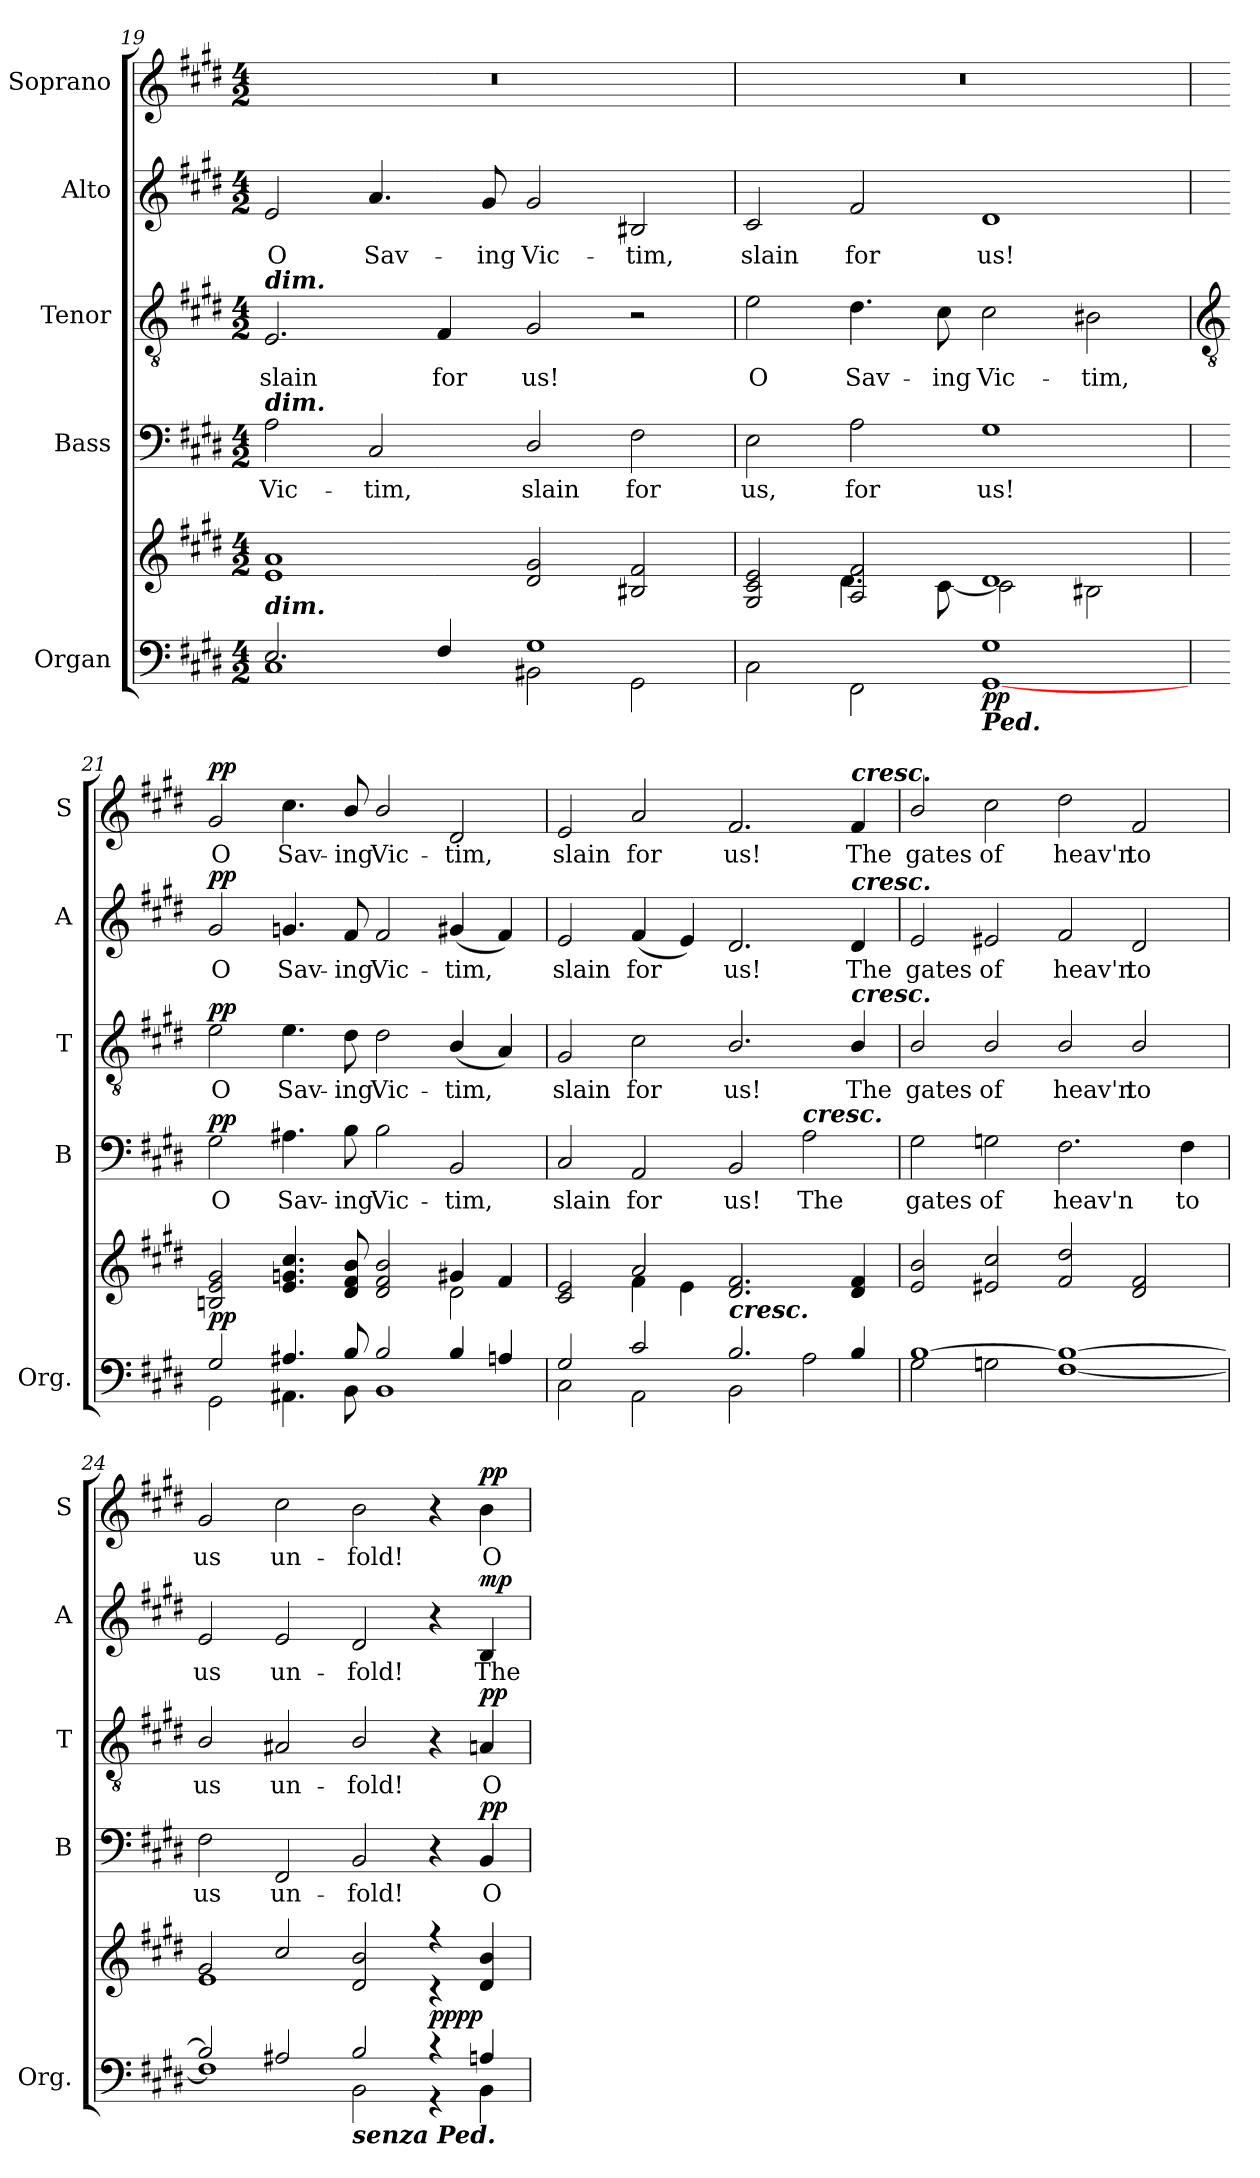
**kern	**kern	**dynam	**kern	**text	**dynam	**kern	**text	**dynam	**kern	**text	**dynam	**kern	**text	**dynam
*part5	*part5	*part5	*part4	*part4	*part4	*part3	*part3	*part3	*part2	*part2	*part2	*part1	*part1	*part1
*staff6	*staff5	*staff5/6	*staff4	*staff4	*staff4	*staff3	*staff3	*staff3	*staff2	*staff2	*staff2	*staff1	*staff1	*staff1
*I"Organ	*	*	*I"Bass	*	*	*I"Tenor	*	*	*I"Alto	*	*	*I"Soprano	*	*
*I'Org.	*	*	*I'B	*	*	*I'T	*	*	*I'A	*	*	*I'S	*	*
*clefF4	*clefG2	*	*clefF4	*	*	*clefGv2	*	*	*clefG2	*	*	*clefG2	*	*
*k[f#c#g#d#]	*k[f#c#g#d#]	*	*k[f#c#g#d#]	*	*	*k[f#c#g#d#]	*	*	*k[f#c#g#d#]	*	*	*k[f#c#g#d#]	*	*
*E:	*E:	*	*E:	*	*	*E:	*	*	*E:	*	*	*E:	*	*
*M4/2	*M4/2	*	*M4/2	*	*	*M4/2	*	*	*M4/2	*	*	*M4/2	*	*
=19	=19	=19	=19	=19	=19	=19	=19	=19	=19	=19	=19	=19	=19	=19
*^	*^	*	*	*	*	*	*	*	*	*	*	*	*	*
!	!	!	!	!	!	!	!	!LO:TX:a:Bi:t=dim.	!	!	!	!	!	!	!	!
!	!	!	!	!	!LO:TX:a:Bi:t=dim.	!	!	!	!	!	!	!	!	!	!	!
!LO:TX:a:Bi:t=dim.	!	!	!	!	!	!	!	!	!	!	!	!	!	!	!	!
!	!	!	!	!	!	!LO:LY:b	!	!	!LO:LY:b	!	!	!LO:LY:b	!	!	!	!
2.E/	1C#\	1a/	1e\	.	2A	Vic-	.	2.E	slain	.	2e	O	.	0r	.	.
!	!	!	!	!	!	!LO:LY:b	!	!	!	!	!	!LO:LY:b	!	!	!	!
.	.	.	.	.	2C#	-tim,	.	.	.	.	4.a	Sav-	.	.	.	.
!	!	!	!	!	!	!	!	!	!LO:LY:b	!	!	!	!	!	!	!
4F#/	.	.	.	.	.	.	.	4F#	for	.	.	.	.	.	.	.
!	!	!	!	!	!	!	!	!	!	!	!	!LO:LY:b	!	!	!	!
.	.	.	.	.	.	.	.	.	.	.	8g#	-ing	.	.	.	.
!	!	!	!	!	!	!LO:LY:b	!	!	!LO:LY:b	!	!	!LO:LY:b	!	!	!	!
1G#/	2BB#X\	2d#/ 2g#/	2ryy	.	2D#/	slain	.	2G#	us!	.	2g#	Vic-	.	.	.	.
!	!	!	!	!	!	!LO:LY:b	!	!	!	!	!	!LO:LY:b	!	!	!	!
.	2GG#\	2B#X/ 2f#/	2ryy	.	2F#	for	.	2r	.	.	2B#X	-tim,	.	.	.	.
=20	=20	=20	=20	=20	=20	=20	=20	=20	=20	=20	=20	=20	=20	=20	=20	=20
!	!	!	!	!	!	!LO:LY:b	!	!	!LO:LY:b	!	!	!LO:LY:b	!	!	!	!
2C#\	2ryy	2G#/ 2c#/ 2e/	2ryy	.	2E	us,	.	2e	O	.	2c#	slain	.	0r	.	.
!	!	!	!	!	!	!LO:LY:b	!	!	!LO:LY:b	!	!	!LO:LY:b	!	!	!	!
2FF#\	2ryy	2A/ 2f#/	4.d#\	.	2A	for	.	4.d#	Sav-	.	2f#	for	.	.	.	.
!	!	!	!	!	!	!	!	!	!LO:LY:b	!	!	!	!	!	!	!
.	.	.	[8c#\	.	.	.	.	8c#	-ing	.	.	.	.	.	.	.
!LO:TX:b:Bi:t=Ped.	!	!	!	!	!	!	!	!	!	!	!	!	!	!	!	!
!	!	!	!	!LO:DY:b=2	!	!LO:LY:b	!	!	!LO:LY:b	!	!	!LO:LY:b	!	!	!	!
1G#/	[1GG#\	1d#/	2c#\]	pp	1G#	us!	.	2c#	Vic-	.	1d#	us!	.	.	.	.
!	!	!	!	!	!	!	!	!	!LO:LY:b	!	!	!	!	!	!	!
.	.	.	2B#X\	.	.	.	.	2B#X	-tim,	.	.	.	.	.	.	.
!!LO:LB:g=z
=21	=21	=21	=21	=21	=21	=21	=21	=21	=21	=21	=21	=21	=21	=21	=21	=21
*	*	*	*	*	*	*	*	*clefGv2	*	*	*	*	*	*	*	*
!	!	!	!	!LO:DY:b	!	!LO:LY:b	!LO:DY:b	!	!LO:LY:b	!LO:DY:b	!	!LO:LY:b	!LO:DY:b	!	!LO:LY:b	!LO:DY:b
2G#/	2GG#\	2Bn/ 2e/ 2g#/	2ryy	pp	2G#	O	pp	2e	O	pp	2g#	O	pp	2g#	O	pp
!	!	!	!	!	!	!LO:LY:b	!	!	!LO:LY:b	!	!	!LO:LY:b	!	!	!LO:LY:b	!
4.A#X/	4.AA#X\	4.e/ 4.gn/ 4.cc#/	2ryy	.	4.A#X	Sav-	.	4.e	Sav-	.	4.gn	Sav-	.	4.cc#	Sav-	.
!	!	!	!	!	!	!LO:LY:b	!	!	!LO:LY:b	!	!	!LO:LY:b	!	!	!LO:LY:b	!
8B/	8BB\	8d#/ 8f#/ 8b/	.	.	8B	-ing	.	8d#	-ing	.	8f#	-ing	.	8b/	-ing	.
!	!	!	!	!	!	!LO:LY:b	!	!	!LO:LY:b	!	!	!LO:LY:b	!	!	!LO:LY:b	!
2B/	1BB\	2d#/ 2f#/ 2b/	2ryy	.	2B	Vic-	.	2d#	Vic-	.	2f#	Vic-	.	2b/	Vic-	.
!	!	!	!	!	!	!LO:LY:b	!	!	!LO:LY:b	!	!	!LO:LY:b	!	!	!LO:LY:b	!
4B/	.	4g#X/	2d#\	.	2BB	-tim,	.	(<4B/	-tim,	.	(<4g#X	-tim,	.	2d#	-tim,	.
4An/	.	4f#/	.	.	.	.	.	4A)	.	.	4f#)	.	.	.	.	.
=22	=22	=22	=22	=22	=22	=22	=22	=22	=22	=22	=22	=22	=22	=22	=22	=22
!	!	!	!	!	!	!LO:LY:b	!	!	!LO:LY:b	!	!	!LO:LY:b	!	!	!LO:LY:b	!
2G#/	2C#\	2c#/ 2e/	2ryy	.	2C#	slain	.	2G#	slain	.	2e	slain	.	2e	slain	.
!	!	!	!	!	!	!LO:LY:b	!	!	!LO:LY:b	!	!	!LO:LY:b	!	!	!LO:LY:b	!
2c#/	2AA\	2a/	4f#\	.	2AA	for	.	2c#	for	.	(<4f#	for	.	2a	for	.
.	.	.	4e\	.	.	.	.	.	.	.	4e)	.	.	.	.	.
!LO:TX:a:Bi:t=cresc.	!	!	!	!	!	!	!	!	!	!	!	!	!	!	!	!
!	!	!	!	!	!	!LO:LY:b	!	!	!LO:LY:b	!	!	!LO:LY:b	!	!	!LO:LY:b	!
2.B/	2BB\	2.d#/ 2.f#/	2ryy	.	2BB	us!	.	2.B/	us!	.	2.d#	us!	.	2.f#	us!	.
!	!	!	!	!	!LO:TX:a:Bi:t=cresc.	!	!	!	!	!	!	!	!	!	!	!
!	!	!	!	!	!	!LO:LY:b	!	!	!	!	!	!	!	!	!	!
.	2A\	.	2ryy	.	2A	The	.	.	.	.	.	.	.	.	.	.
!	!	!	!	!	!	!	!	!	!	!	!	!	!	!LO:TX:a:Bi:t=cresc.	!	!
!	!	!	!	!	!	!	!	!	!	!	!LO:TX:a:Bi:t=cresc.	!	!	!	!	!
!	!	!	!	!	!	!	!	!LO:TX:a:Bi:t=cresc.	!	!	!	!	!	!	!	!
!	!	!	!	!	!	!	!	!	!LO:LY:b	!	!	!LO:LY:b	!	!	!LO:LY:b	!
4B/	.	4d#/ 4f#/	.	.	.	.	.	4B/	The	.	4d#	The	.	4f#	The	.
=23	=23	=23	=23	=23	=23	=23	=23	=23	=23	=23	=23	=23	=23	=23	=23	=23
!	!	!	!	!	!	!LO:LY:b	!	!	!LO:LY:b	!	!	!LO:LY:b	!	!	!LO:LY:b	!
[1B/	2G#\	2e/ 2b/	2ryy	.	2G#	gates	.	2B/	gates	.	2e	gates	.	2b/	gates	.
!	!	!	!	!	!	!LO:LY:b	!	!	!LO:LY:b	!	!	!LO:LY:b	!	!	!LO:LY:b	!
.	2Gn\	2e#X/ 2cc#/	2ryy	.	2Gn	of	.	2B/	of	.	2e#X	of	.	2cc#	of	.
!	!	!	!	!	!	!LO:LY:b	!	!	!LO:LY:b	!	!	!LO:LY:b	!	!	!LO:LY:b	!
1B/_	[1F#\	2f#/ 2dd#/	2ryy	.	2.F#	heav'n	.	2B/	heav'n	.	2f#	heav'n	.	2dd#	heav'n	.
!	!	!	!	!	!	!	!	!	!LO:LY:b	!	!	!LO:LY:b	!	!	!LO:LY:b	!
.	.	2d#/ 2f#/	2ryy	.	.	.	.	2B/	to	.	2d#	to	.	2f#	to	.
!	!	!	!	!	!	!LO:LY:b	!	!	!	!	!	!	!	!	!	!
.	.	.	.	.	4F#	to	.	.	.	.	.	.	.	.	.	.
=24	=24	=24	=24	=24	=24	=24	=24	=24	=24	=24	=24	=24	=24	=24	=24	=24
!	!	!	!	!	!	!LO:LY:b	!	!	!LO:LY:b	!	!	!LO:LY:b	!	!	!LO:LY:b	!
2B/]	1F#\]	2g#/	1e\	.	2F#	us	.	2B/	us	.	2e	us	.	2g#	us	.
!	!	!	!	!	!	!LO:LY:b	!	!	!LO:LY:b	!	!	!LO:LY:b	!	!	!LO:LY:b	!
2A#X/	.	2cc#/	.	.	2FF#	un-	.	2A#X	un-	.	2e	un-	.	2cc#	un-	.
!LO:TX:b:Bi:t=senza Ped.	!	!	!	!	!	!	!	!	!	!	!	!	!	!	!	!
!	!	!	!	!	!	!LO:LY:b	!	!	!LO:LY:b	!	!	!LO:LY:b	!	!	!LO:LY:b	!
2B/	2BB\	2d#/ 2b/	2ryy	.	2BB	-fold!	.	2B/	-fold!	.	2d#	-fold!	.	2b	-fold!	.
!	!	!	!	!LO:DY:b	!	!	!	!	!	!	!	!	!	!	!	!
!	!	!	!	!LO:DY:n=1:b	!	!	!	!	!	!	!	!	!	!	!	!
4r	4r	4r	4r	pp pp	4r	.	.	4r	.	.	4r	.	.	4r	.	.
!	!	!	!	!	!	!LO:LY:b	!LO:DY:b	!	!LO:LY:b	!LO:DY:b	!	!LO:LY:b	!LO:DY:b	!	!LO:LY:b	!LO:DY:b
4An/	4BB\	4d#/ 4b/	4ryy	.	4BB	O	pp	4An	O	pp	4B	The	mp	4b	O	pp
*v	*v	*	*	*	*	*	*	*	*	*	*	*	*	*	*	*
*	*v	*v	*	*	*	*	*	*	*	*	*	*	*	*	*
=	=	=	=	=	=	=	=	=	=	=	=	=	=	=
*-	*-	*-	*-	*-	*-	*-	*-	*-	*-	*-	*-	*-	*-	*-
